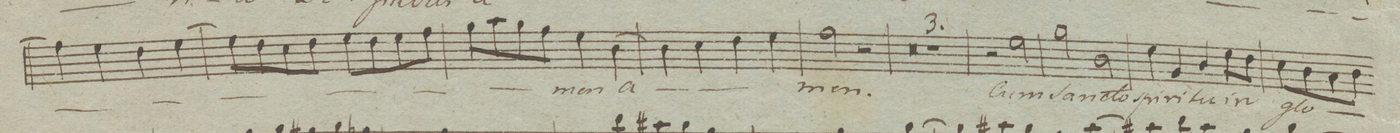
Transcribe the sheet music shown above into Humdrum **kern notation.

**kern	**text	**dynam
*I"Soprano Solo.	*	*
*clefC1	*	*
*k[]	*	*
*met(c)	*	*
*M4/4	*	*
4dd\]	.	.
4cc\	.	.
4b\	.	.
[>4cc\	.	.
=47	=47	=47
8cc\L]	.	.
8b\	.	.
8a\	.	.
8b\J	.	.
8cc\L	.	.
8b\	.	.
8cc\	.	.
8dd\J	.	.
=48	=48	=48
8ee\L	.	.
8ff\	.	.
8ee\	.	.
8dd\J	.	.
4cc\	-men	.
(>4g\	a-	.
=49	=49	=49
4g\)	.	.
4a\	.	.
4b\	.	.
4cc\	.	.
=50	=50	=50
2dd\	-men.	.
2r	.	.
=51	=51	=51
0r	.	.
=52	=52	=52
=53	=53	=53
1r	.	.
=54	=54	=54
2r	.	.
2cc\	Cum	.
=55	=55	=55
2ee\	ſan-	.
2g\	-cto	.
=56	=56	=56
4cc\	ſpi-	.
4e/	-ri-	.
4g/	-tu	.
8cc\L	in	.
8b\J	.	.
=57	=57	=57
8a\L	glo-	.
8g\	.	.
8f\	.	.
8g\J	.	.
*-	*-	*-
